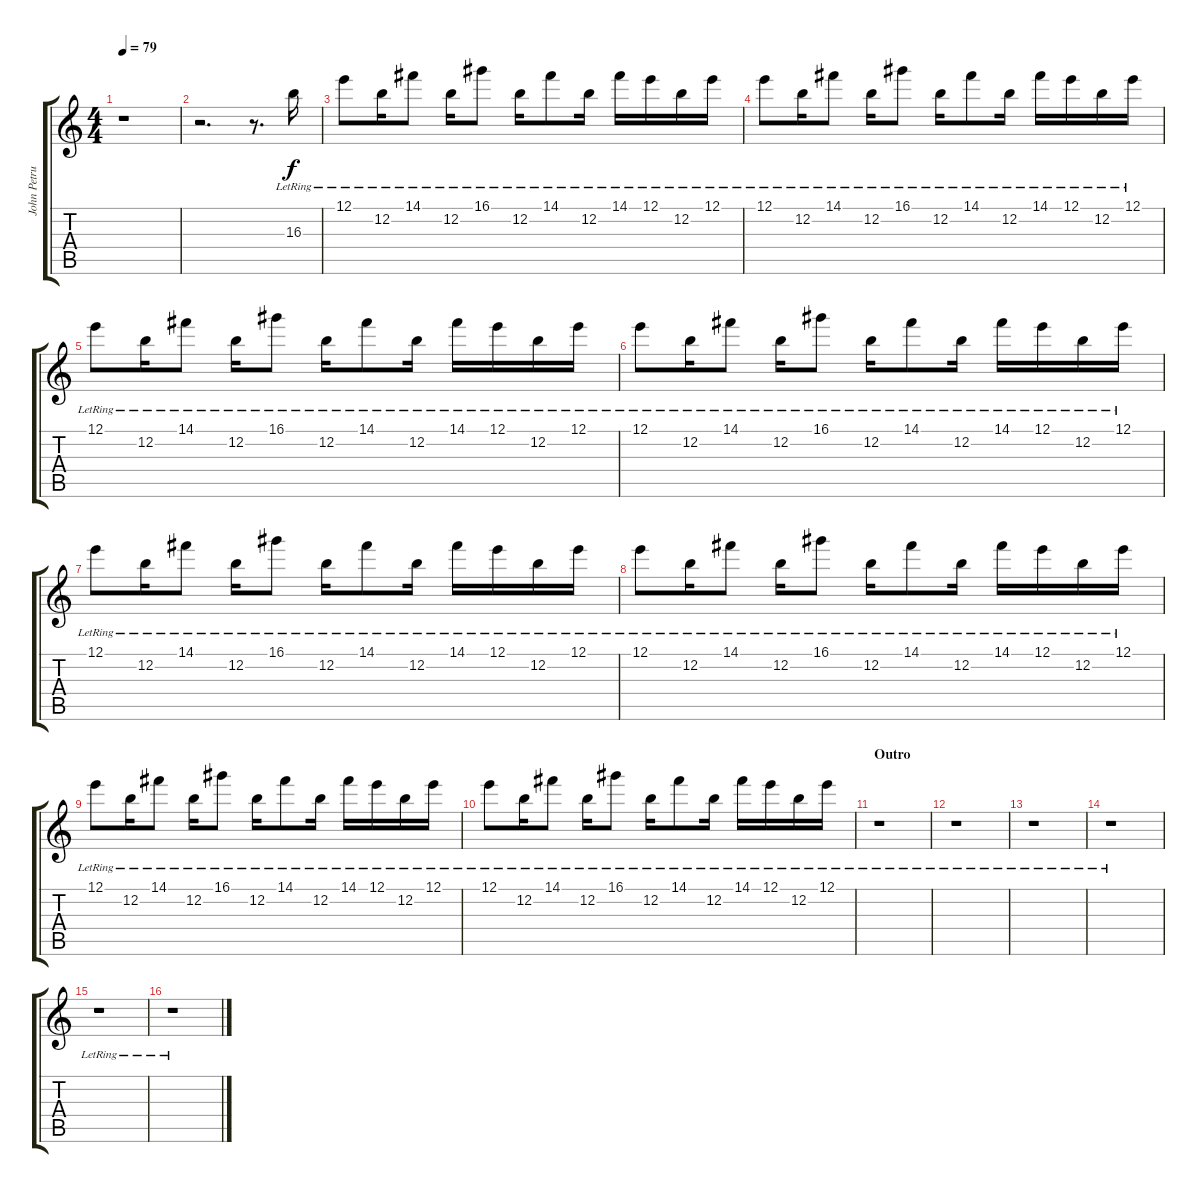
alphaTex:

\track ("John Petrucci" "John Petru") {instrument acousticguitarsteel}
\staff {score tabs}
\tuning (E4 B3 G3 D3 A2 E2) {hide}
\ts (4 4)
\tempo 79
\clef g2
\ks c
r.1{dy f} |
r.2{d volume 10 balance 2 instrument distortionguitar} r.8{d} 16.3{lr}.16 |
12.1{lr}.8 12.2{lr}.16 14.1{lr}.8 12.2{lr}.16 16.1{lr}.8 12.2{lr}.16 14.1{lr}.8 12.2{lr}.16 14.1{lr}.16 12.1{lr}.16 12.2{lr}.16 12.1{lr}.16 |
12.1{lr}.8 12.2{lr}.16 14.1{lr}.8 12.2{lr}.16 16.1{lr}.8 12.2{lr}.16 14.1{lr}.8 12.2{lr}.16 14.1{lr}.16 12.1{lr}.16 12.2{lr}.16 12.1{lr}.16 |
12.1{lr}.8 12.2{lr}.16 14.1{lr}.8 12.2{lr}.16 16.1{lr}.8 12.2{lr}.16 14.1{lr}.8 12.2{lr}.16 14.1{lr}.16 12.1{lr}.16 12.2{lr}.16 12.1{lr}.16 |
12.1{lr}.8 12.2{lr}.16 14.1{lr}.8 12.2{lr}.16 16.1{lr}.8 12.2{lr}.16 14.1{lr}.8 12.2{lr}.16 14.1{lr}.16 12.1{lr}.16 12.2{lr}.16 12.1{lr}.16 |
12.1{lr}.8 12.2{lr}.16 14.1{lr}.8 12.2{lr}.16 16.1{lr}.8 12.2{lr}.16 14.1{lr}.8 12.2{lr}.16 14.1{lr}.16 12.1{lr}.16 12.2{lr}.16 12.1{lr}.16 |
12.1{lr}.8 12.2{lr}.16 14.1{lr}.8 12.2{lr}.16 16.1{lr}.8 12.2{lr}.16 14.1{lr}.8 12.2{lr}.16 14.1{lr}.16 12.1{lr}.16 12.2{lr}.16 12.1{lr}.16 |
12.1{lr}.8 12.2{lr}.16 14.1{lr}.8 12.2{lr}.16 16.1{lr}.8 12.2{lr}.16 14.1{lr}.8 12.2{lr}.16 14.1{lr}.16 12.1{lr}.16 12.2{lr}.16 12.1{lr}.16 |
12.1{lr}.8 12.2{lr}.16 14.1{lr}.8 12.2{lr}.16 16.1{lr}.8 12.2{lr}.16 14.1{lr}.8 12.2{lr}.16 14.1{lr}.16 12.1{lr}.16 12.2{lr}.16 12.1{lr}.16 |
\section ("" "Outro")
r.1 |
r.1 |
r.1 |
r.1 |
r.1 |
r.1
